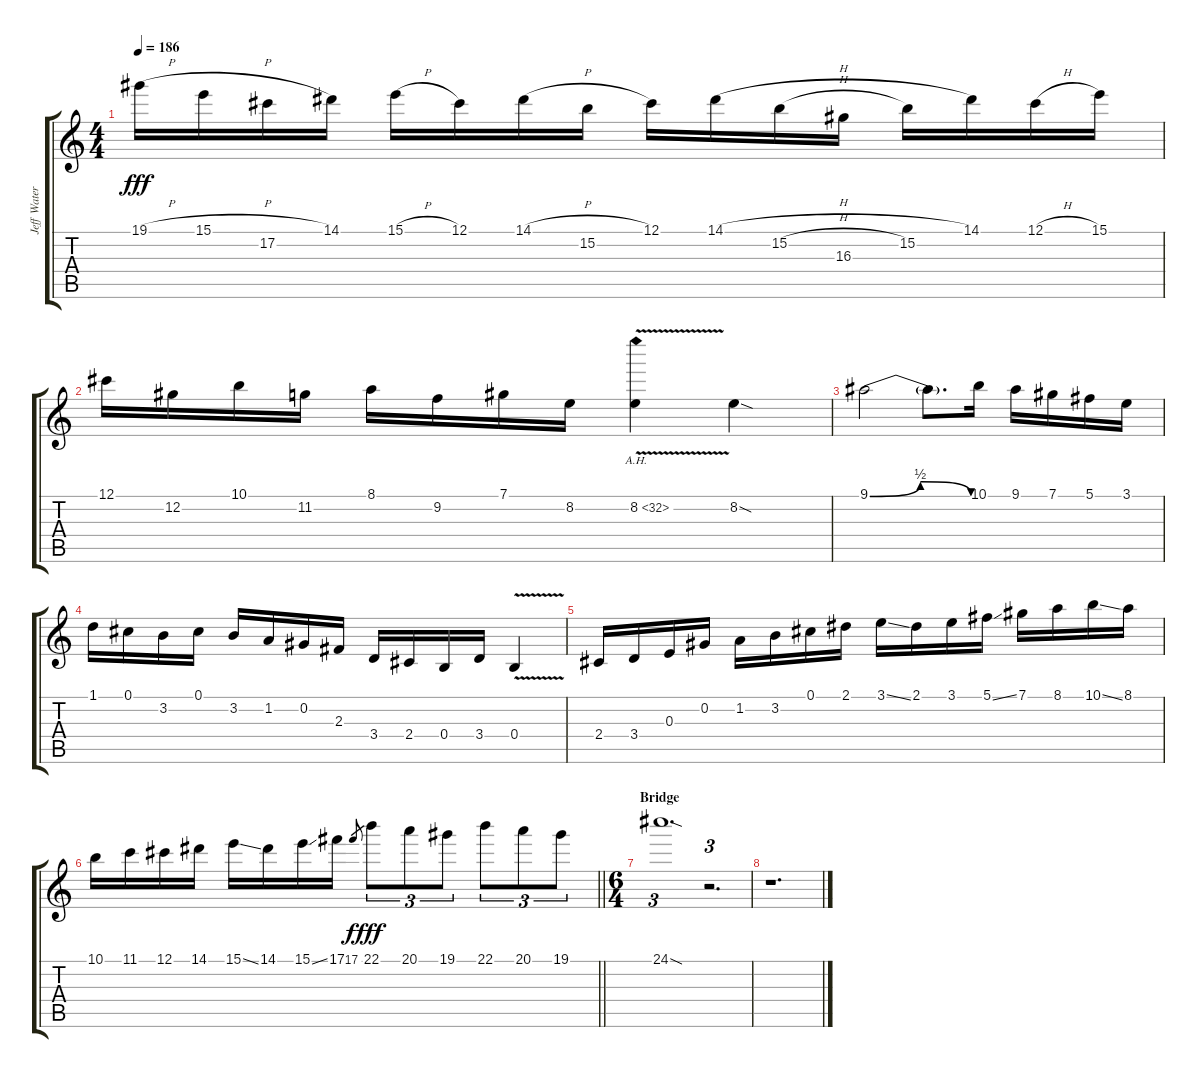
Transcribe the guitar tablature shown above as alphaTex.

\track ("Jeff Waters" "Jeff Water") {instrument distortionguitar}
\staff {score tabs}
\tuning (Db4 Ab3 E3 B2 Gb2 B1) {hide}
\ts (4 4)
\tempo 186
\clef g2
\ks c
19.1{h}.16{dy fff} 15.1{h}.16 17.2.16 14.1.16 15.1{h}.16 12.1.16 14.1{h}.16 15.2.16 12.1.16 14.1{h}.16 15.2{h}.16 16.3.16 15.2.16 14.1.16 12.1{h}.16 15.1.16 |
12.1.16 12.2.16 10.1.16 11.2.16 8.1.16 9.2.16 7.1.16 8.2.16 8.2{ah 24 v}.4 8.2{sod}.4 |
9.1{be (bendrelease 0 0 10 2 45 2 60 0)}.2 9.1{t}.8{d} 10.1.16 9.1.16 7.1.16 5.1.16 3.1.16 |
1.1.16 0.1.16 3.2.16 0.1.16 3.2.16 1.2.16 0.2.16 2.3.16 3.4.16 2.4.16 0.4.16 3.4.16 0.4{v}.4 |
2.4.16 3.4.16 0.3.16 0.2.16 1.2.16 3.2.16 0.1.16 2.1.16 3.1{ss}.16 2.1.16 3.1.16 5.1{ss}.16 7.1.16 8.1.16 10.1{ss}.16 8.1.16 |
\barLineRight lightlight
10.1.16 11.1.16 12.1.16 14.1.16 15.1{ss}.16 14.1.16 15.1{ss}.16 17.1.16 17.1.8{gr dy f} 22.1.8{tu (3 2) dy fff} 20.1.8{tu (3 2)} 19.1.8{tu (3 2)} 22.1.8{tu (3 2)} 20.1.8{tu (3 2)} 19.1.8{tu (3 2)} |
\ts (6 4)
\section ("" "Bridge")
24.1{sod}.1{d tu (3 2)} r.2{d tu (3 2)} |
r.1{d}
